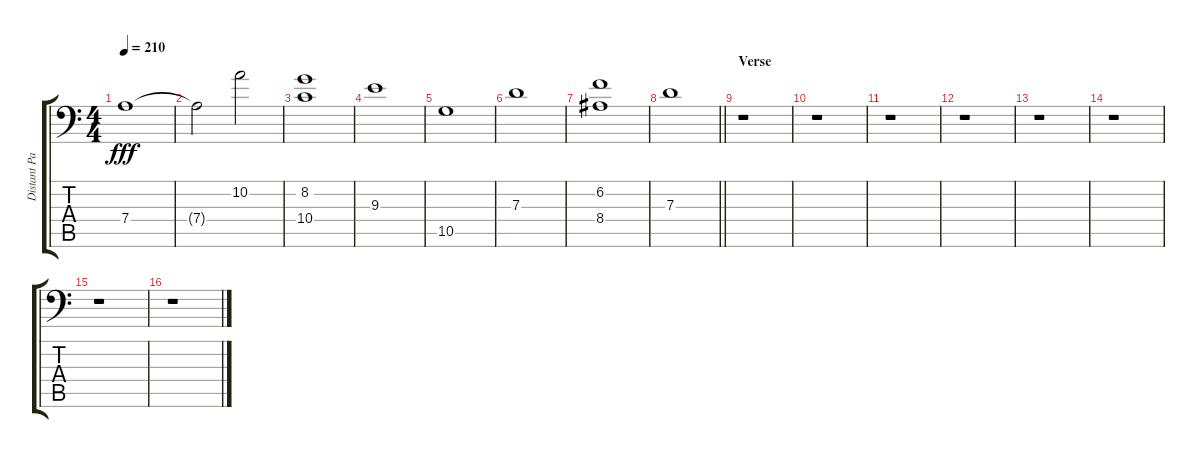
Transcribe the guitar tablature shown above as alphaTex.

\track ("Distant Pad Lead" "Distant Pa") {instrument pad8sweep}
\staff {score tabs}
\tuning (B8 B3 G3 D3 A2 C-1) {hide}
\ts (4 4)
\tempo 210
\clef f4
\ks c
7.4.1{dy fff} |
7.4{t}.2 10.2.2 |
(8.2 10.4).1 |
9.3.1 |
10.5.1 |
7.3.1 |
(6.2 8.4).1 |
\barLineRight lightlight
7.3.1 |
\section ("" "Verse")
r.1 |
r.1 |
r.1 |
r.1 |
r.1 |
r.1 |
r.1 |
r.1
